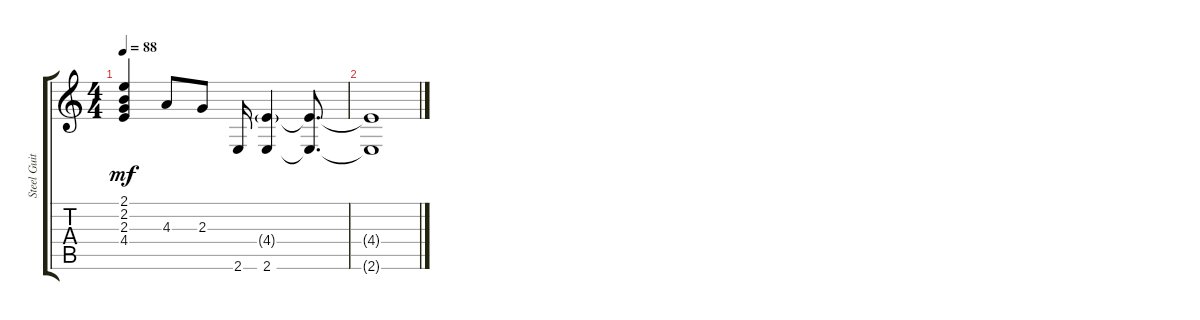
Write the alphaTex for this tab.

\track ("Steel Guitar" "Steel Guit") {instrument acousticguitarsteel}
\staff {score tabs}
\tuning (D4 A3 F3 C3 G2 D2) {hide}
\ts (4 4)
\tempo 88
\clef g2
\ks c
(2.1 2.2 2.3 4.4).4{dy mf} 4.3.8 2.3.8 2.6.16 (4.4{g} 2.6).4 (4.4{t} 2.6{t}).8{d} |
(4.4{t} 2.6{t}).1
